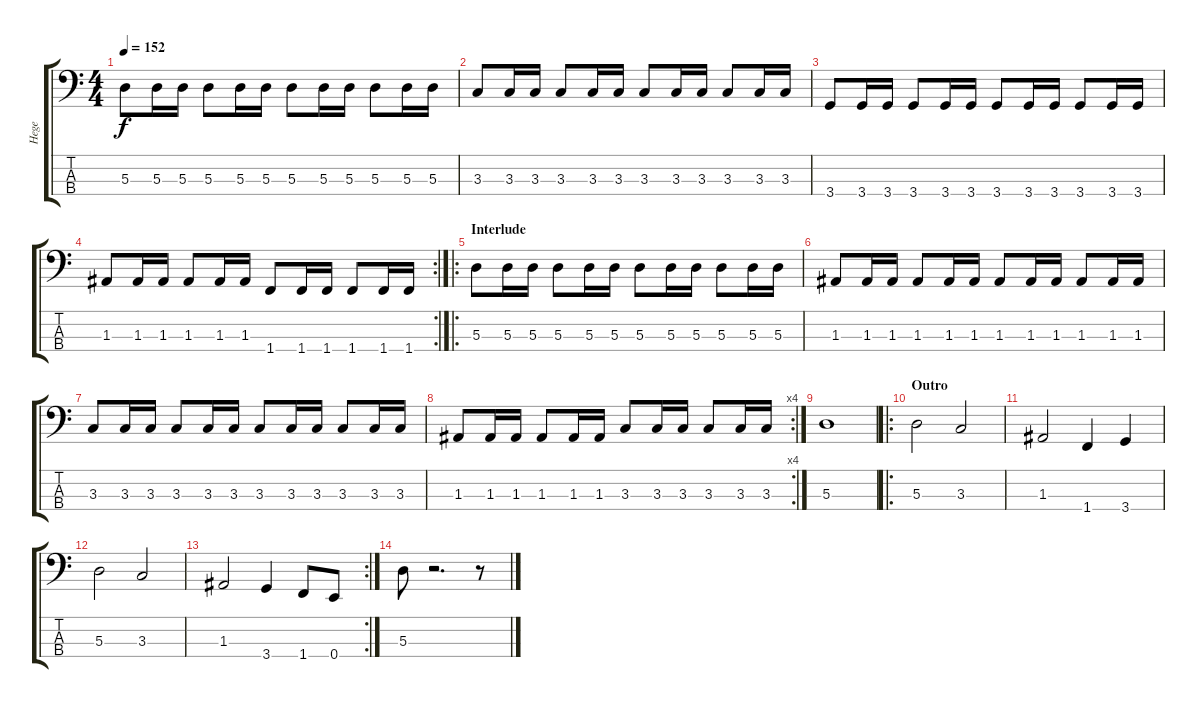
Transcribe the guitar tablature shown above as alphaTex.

\track ("Hege" "Hege") {instrument electricbassfinger}
\staff {score tabs}
\tuning (G2 D2 A1 E1) {hide}
\ts (4 4)
\tempo 152
\clef f4
\ks c
5.3.8{dy f} 5.3.16 5.3.16 5.3.8 5.3.16 5.3.16 5.3.8 5.3.16 5.3.16 5.3.8 5.3.16 5.3.16 |
3.3.8 3.3.16 3.3.16 3.3.8 3.3.16 3.3.16 3.3.8 3.3.16 3.3.16 3.3.8 3.3.16 3.3.16 |
3.4.8 3.4.16 3.4.16 3.4.8 3.4.16 3.4.16 3.4.8 3.4.16 3.4.16 3.4.8 3.4.16 3.4.16 |
\rc 2
1.3.8 1.3.16 1.3.16 1.3.8 1.3.16 1.3.16 1.4.8 1.4.16 1.4.16 1.4.8 1.4.16 1.4.16 |
\ro
\section ("" "Interlude")
5.3.8 5.3.16 5.3.16 5.3.8 5.3.16 5.3.16 5.3.8 5.3.16 5.3.16 5.3.8 5.3.16 5.3.16 |
1.3.8 1.3.16 1.3.16 1.3.8 1.3.16 1.3.16 1.3.8 1.3.16 1.3.16 1.3.8 1.3.16 1.3.16 |
3.3.8 3.3.16 3.3.16 3.3.8 3.3.16 3.3.16 3.3.8 3.3.16 3.3.16 3.3.8 3.3.16 3.3.16 |
\rc 4
1.3.8 1.3.16 1.3.16 1.3.8 1.3.16 1.3.16 3.3.8 3.3.16 3.3.16 3.3.8 3.3.16 3.3.16 |
5.3.1 |
\ro
\section ("" "Outro")
5.3.2 3.3.2 |
1.3.2 1.4.4 3.4.4 |
5.3.2 3.3.2 |
\rc 2
1.3.2 3.4.4 1.4.8 0.4.8 |
5.3.8 r.2{d} r.8
